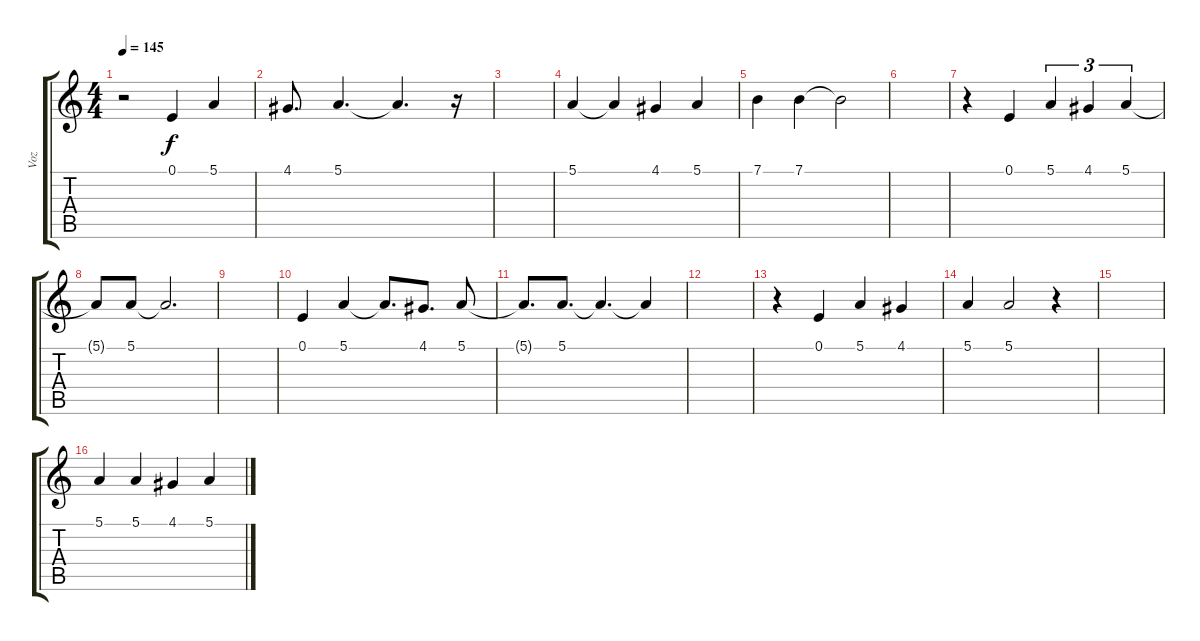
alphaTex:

\track ("Voz" "Voz") {instrument altosax}
\staff {score tabs}
\tuning (E4 B3 G3 D3 A2 E2) {hide}
\ts (4 4)
\tempo 145
\clef g2
\ks c
r.2{dy f} 0.1.4 5.1.4 |
4.1.8{d} 5.1.4{d} 5.1{t}.4{d} r.16 |
|
5.1.4 5.1{t}.4 4.1.4 5.1.4 |
7.1.4 7.1.4 7.1{t}.2 |
|
r.4 0.1.4 5.1.4{tu (3 2)} 4.1.4{tu (3 2)} 5.1.4{tu (3 2)} |
5.1{t}.8 5.1.8 5.1{t}.2{d} |
|
0.1.4 5.1.4 5.1{t}.8{d} 4.1.8{d} 5.1.8 |
5.1{t}.8{d} 5.1.8{d} 5.1{t}.4{d} 5.1{t}.4 |
|
r.4 0.1.4 5.1.4 4.1.4 |
5.1.4 5.1.2 r.4 |
|
5.1.4 5.1.4 4.1.4 5.1.4
